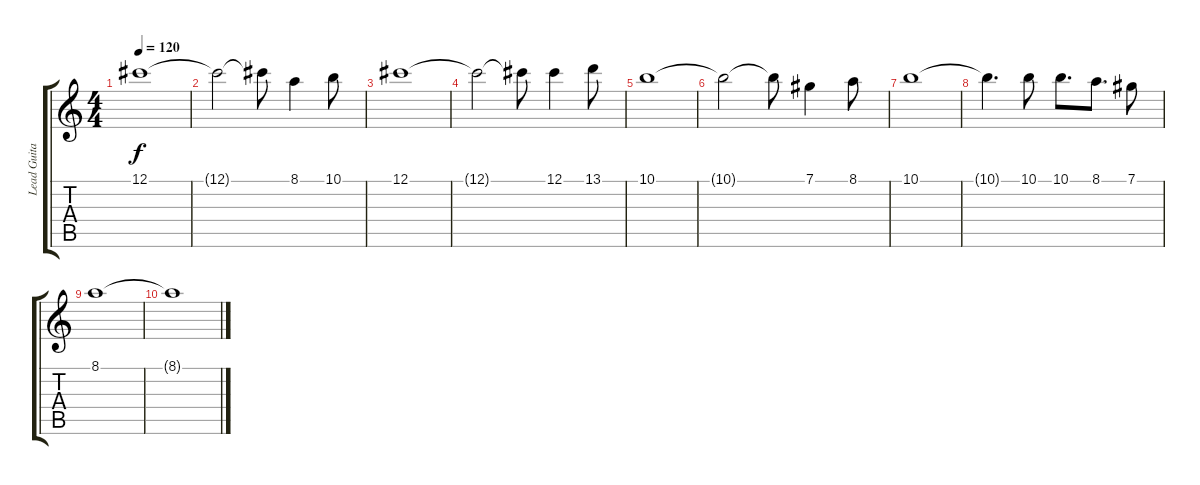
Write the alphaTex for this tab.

\track ("Lead Guitar 2" "Lead Guita") {instrument acousticguitarnylon}
\staff {score tabs}
\tuning (Db4 Ab3 E3 B2 Gb2 Db2) {hide}
\ts (4 4)
\tempo 120
\clef g2
\ks c
12.1.1{dy f} |
12.1{t}.2 12.1{t}.8 8.1.4 10.1.8 |
12.1.1 |
12.1{t}.2 12.1{t}.8 12.1.4 13.1.8 |
10.1.1 |
10.1{t}.2 10.1{t}.8 7.1.4 8.1.8 |
10.1.1 |
10.1{t}.4{d} 10.1.8 10.1.8{d} 8.1.8{d} 7.1.8 |
8.1.1 |
8.1{t}.1
